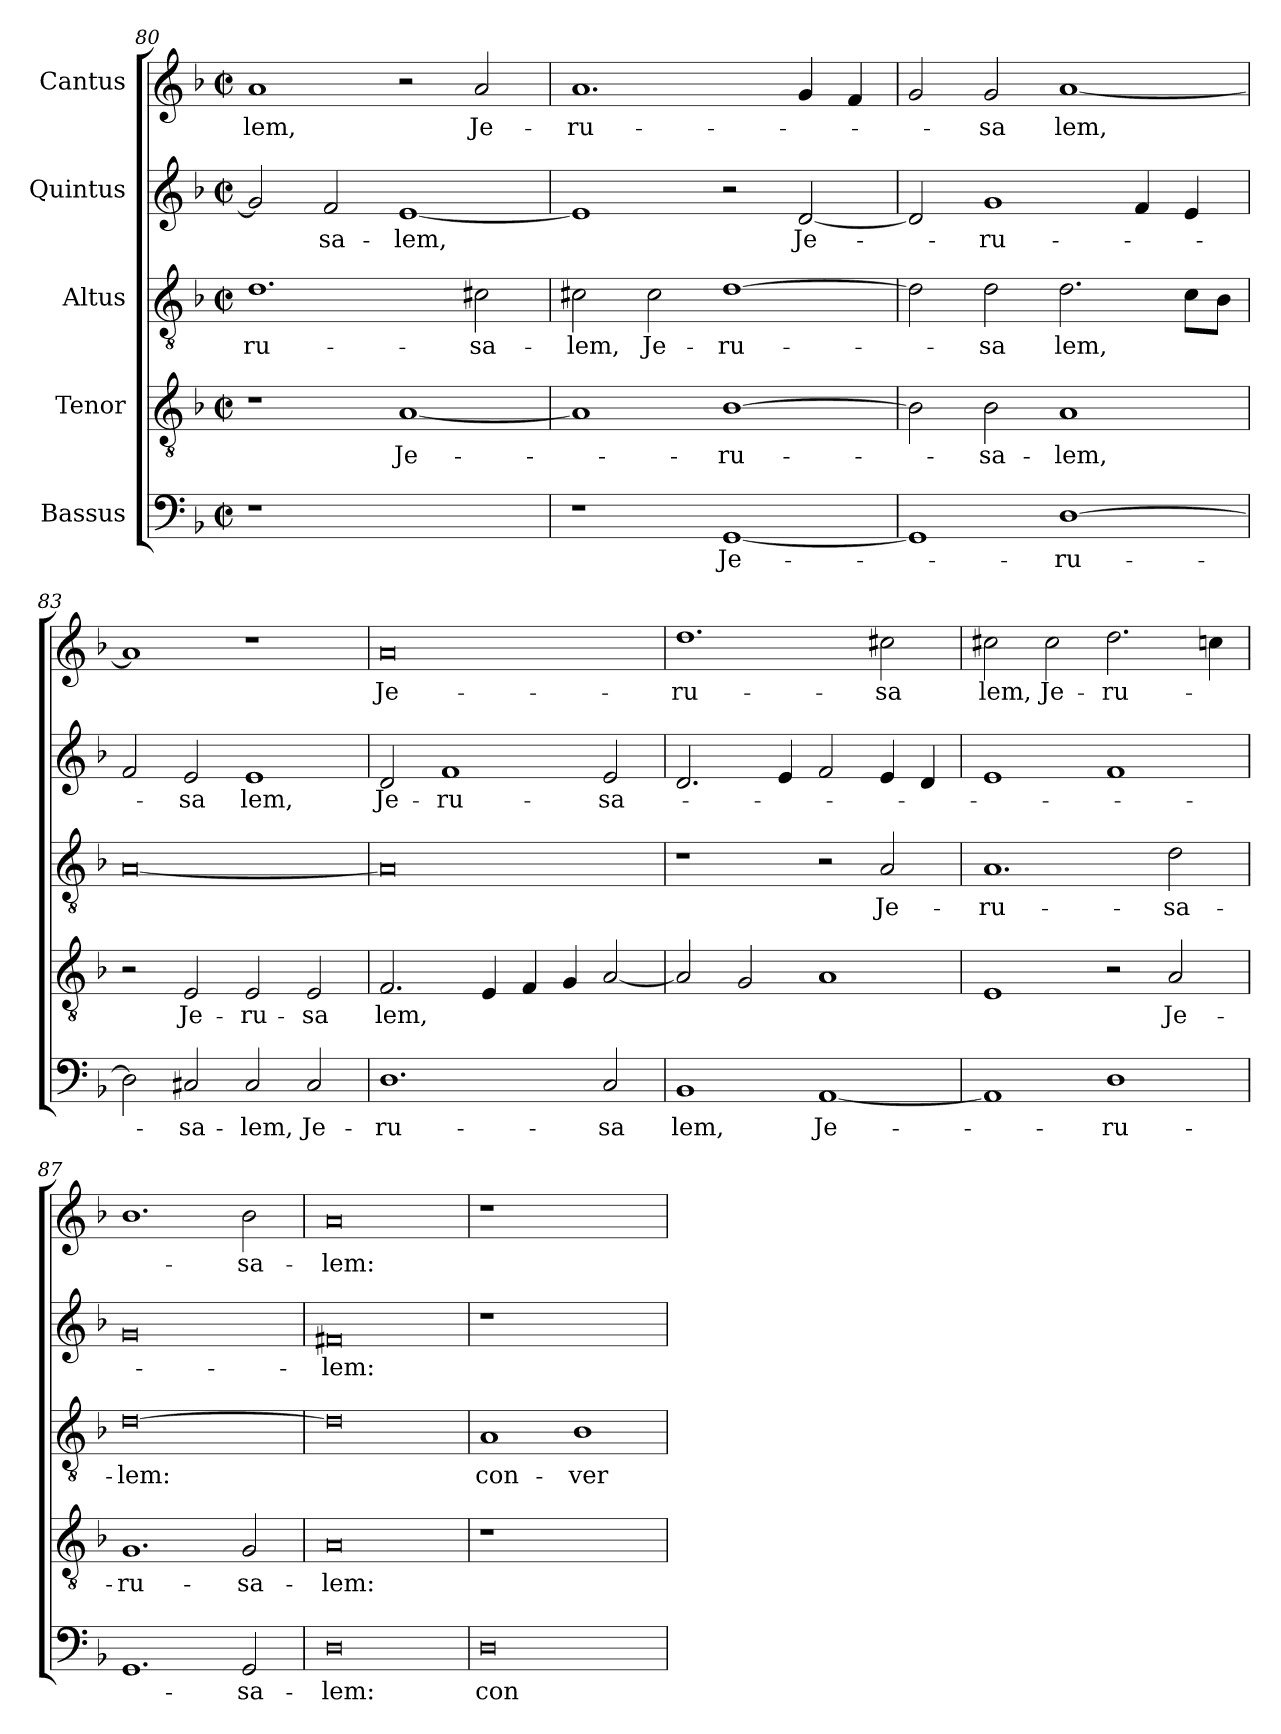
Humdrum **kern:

**kern	**text	**kern	**text	**kern	**text	**kern	**text	**kern	**text
*part5	*part5	*part4	*part4	*part3	*part3	*part2	*part2	*part1	*part1
*staff5	*staff5	*staff4	*staff4	*staff3	*staff3	*staff2	*staff2	*staff1	*staff1
*I"Bassus	*	*I"Tenor	*	*I"Altus	*	*I"Quintus	*	*I"Cantus	*
*clefF4	*	*clefGv2	*	*clefGv2	*	*clefG2	*	*clefG2	*
*k[b-]	*	*k[b-]	*	*k[b-]	*	*k[b-]	*	*k[b-]	*
*F:	*	*F:	*	*F:	*	*F:	*	*F:	*
*M2/2	*	*M2/2	*	*M2/2	*	*M2/2	*	*M2/2	*
*met(c|)	*	*met(c|)	*	*met(c|)	*	*met(c|)	*	*met(c|)	*
=80	=80	=80	=80	=80	=80	=80	=80	=80	=80
!	!	!	!	!	!LO:LY:b	!	!	!	!LO:LY:b
1r	.	1r	.	1.d	-ru-	2g/]	.	1a	-lem,
!	!	!	!	!	!	!	!LO:LY:b	!	!
.	.	.	.	.	.	2f/	-sa-	.	.
!	!	!	!LO:LY:b	!	!	!	!LO:LY:b	!	!
1ryy	.	[1A	Je-	.	.	[1e	-lem,	2r	.
!	!	!	!	!	!LO:LY:b	!	!	!	!LO:LY:b
.	.	.	.	2c#X\	-sa-	.	.	2a/	Je-
=81	=81	=81	=81	=81	=81	=81	=81	=81	=81
!	!	!	!	!	!LO:LY:b	!	!	!	!LO:LY:b
1r	.	1A]	.	2c#X\	-lem,	1e]	.	1.a	-ru-
!	!	!	!	!	!LO:LY:b	!	!	!	!
.	.	.	.	2c#\	Je-	.	.	.	.
!	!LO:LY:b	!	!LO:LY:b	!	!LO:LY:b	!	!	!	!
[1GG	Je-	[1B-	-ru-	[1d	-ru-	2r	.	.	.
!	!	!	!	!	!	!	!LO:LY:b	!	!
.	.	.	.	.	.	[2d/	Je-	4g/	.
.	.	.	.	.	.	.	.	4f/	.
=82	=82	=82	=82	=82	=82	=82	=82	=82	=82
1GG]	.	2B-\]	.	2d\]	.	2d/]	.	2g/	.
!	!	!	!LO:LY:b	!	!LO:LY:b	!	!LO:LY:b	!	!LO:LY:b
.	.	2B-\	-sa-	2d\	-sa	1g	-ru-	2g/	-sa
!	!LO:LY:b	!	!LO:LY:b	!	!LO:LY:b	!	!	!	!LO:LY:b
[1D	-ru-	1A	-lem,	2.d\	lem,	.	.	[1a	lem,
.	.	.	.	.	.	4f/	.	.	.
.	.	.	.	8c\L	.	4e/	.	.	.
.	.	.	.	8B-\J	.	.	.	.	.
!!LO:PB:g=z
=83	=83	=83	=83	=83	=83	=83	=83	=83	=83
2D\]	.	2r	.	[0A	.	2f/	.	1a]	.
!	!LO:LY:b	!	!LO:LY:b	!	!	!	!LO:LY:b	!	!
2C#X/	-sa-	2E/	Je-	.	.	2e/	-sa	.	.
!	!LO:LY:b	!	!LO:LY:b	!	!	!	!LO:LY:b	!	!
2C#/	-lem,	2E/	-ru-	.	.	1e	lem,	1r	.
!	!LO:LY:b	!	!LO:LY:b	!	!	!	!	!	!
2C#/	Je-	2E/	-sa	.	.	.	.	.	.
=84	=84	=84	=84	=84	=84	=84	=84	=84	=84
!	!LO:LY:b	!	!LO:LY:b	!	!	!	!LO:LY:b	!	!LO:LY:b
1.D	-ru-	2.F/	lem,	0A]	.	2d/	Je-	0a	Je-
!	!	!	!	!	!	!	!LO:LY:b	!	!
.	.	.	.	.	.	1f	-ru-	.	.
.	.	4E/	.	.	.	.	.	.	.
.	.	4F/	.	.	.	.	.	.	.
.	.	4G/	.	.	.	.	.	.	.
!	!LO:LY:b	!	!	!	!	!	!LO:LY:b	!	!
2C/	-sa	[2A/	.	.	.	2e/	-sa-	.	.
=85	=85	=85	=85	=85	=85	=85	=85	=85	=85
!	!LO:LY:b	!	!	!	!	!	!	!	!LO:LY:b
1BB-	lem,	2A/]	.	1r	.	2.d/	.	1.dd	-ru-
.	.	2G/	.	.	.	.	.	.	.
.	.	.	.	.	.	4e/	.	.	.
!	!LO:LY:b	!	!	!	!	!	!	!	!
[1AA	Je-	1A	.	2r	.	2f/	.	.	.
!	!	!	!	!	!LO:LY:b	!	!	!	!LO:LY:b
.	.	.	.	2A/	Je-	4e/	.	2cc#X\	-sa
.	.	.	.	.	.	4d/	.	.	.
=86	=86	=86	=86	=86	=86	=86	=86	=86	=86
!	!	!	!	!	!LO:LY:b	!	!	!	!LO:LY:b
1AA]	.	1E	.	1.A	-ru-	1e	.	2cc#X\	lem,
!	!	!	!	!	!	!	!	!	!LO:LY:b
.	.	.	.	.	.	.	.	2cc#\	Je-
!	!LO:LY:b	!	!	!	!	!	!	!	!LO:LY:b
1D	-ru-	2r	.	.	.	1f	.	2.dd\	-ru-
!	!	!	!LO:LY:b	!	!LO:LY:b	!	!	!	!
.	.	2A/	Je-	2d\	-sa-	.	.	.	.
.	.	.	.	.	.	.	.	4ccn\	.
=87	=87	=87	=87	=87	=87	=87	=87	=87	=87
!	!	!	!LO:LY:b	!	!LO:LY:b	!	!	!	!
1.GG	.	1.G	-ru-	[0d	-lem:	0g	.	1.b-	.
!	!LO:LY:b	!	!LO:LY:b	!	!	!	!	!	!LO:LY:b
2GG/	-sa-	2G/	-sa-	.	.	.	.	2b-\	-sa-
=88	=88	=88	=88	=88	=88	=88	=88	=88	=88
!	!LO:LY:b	!	!LO:LY:b	!	!	!	!LO:LY:b	!	!LO:LY:b
0D	-lem:	0A	-lem:	0d]	.	0f#X	-lem:	0a	-lem:
!!LO:LB:g=z
=89	=89	=89	=89	=89	=89	=89	=89	=89	=89
!	!LO:LY:b	!	!	!	!LO:LY:b	!	!	!	!
0D	con-	1r	.	1A	con-	1r	.	1r	.
!	!	!	!	!	!LO:LY:b	!	!	!	!
.	.	1ryy	.	1B-	-ver-	1ryy	.	1ryy	.
=	=	=	=	=	=	=	=	=	=
*-	*-	*-	*-	*-	*-	*-	*-	*-	*-
